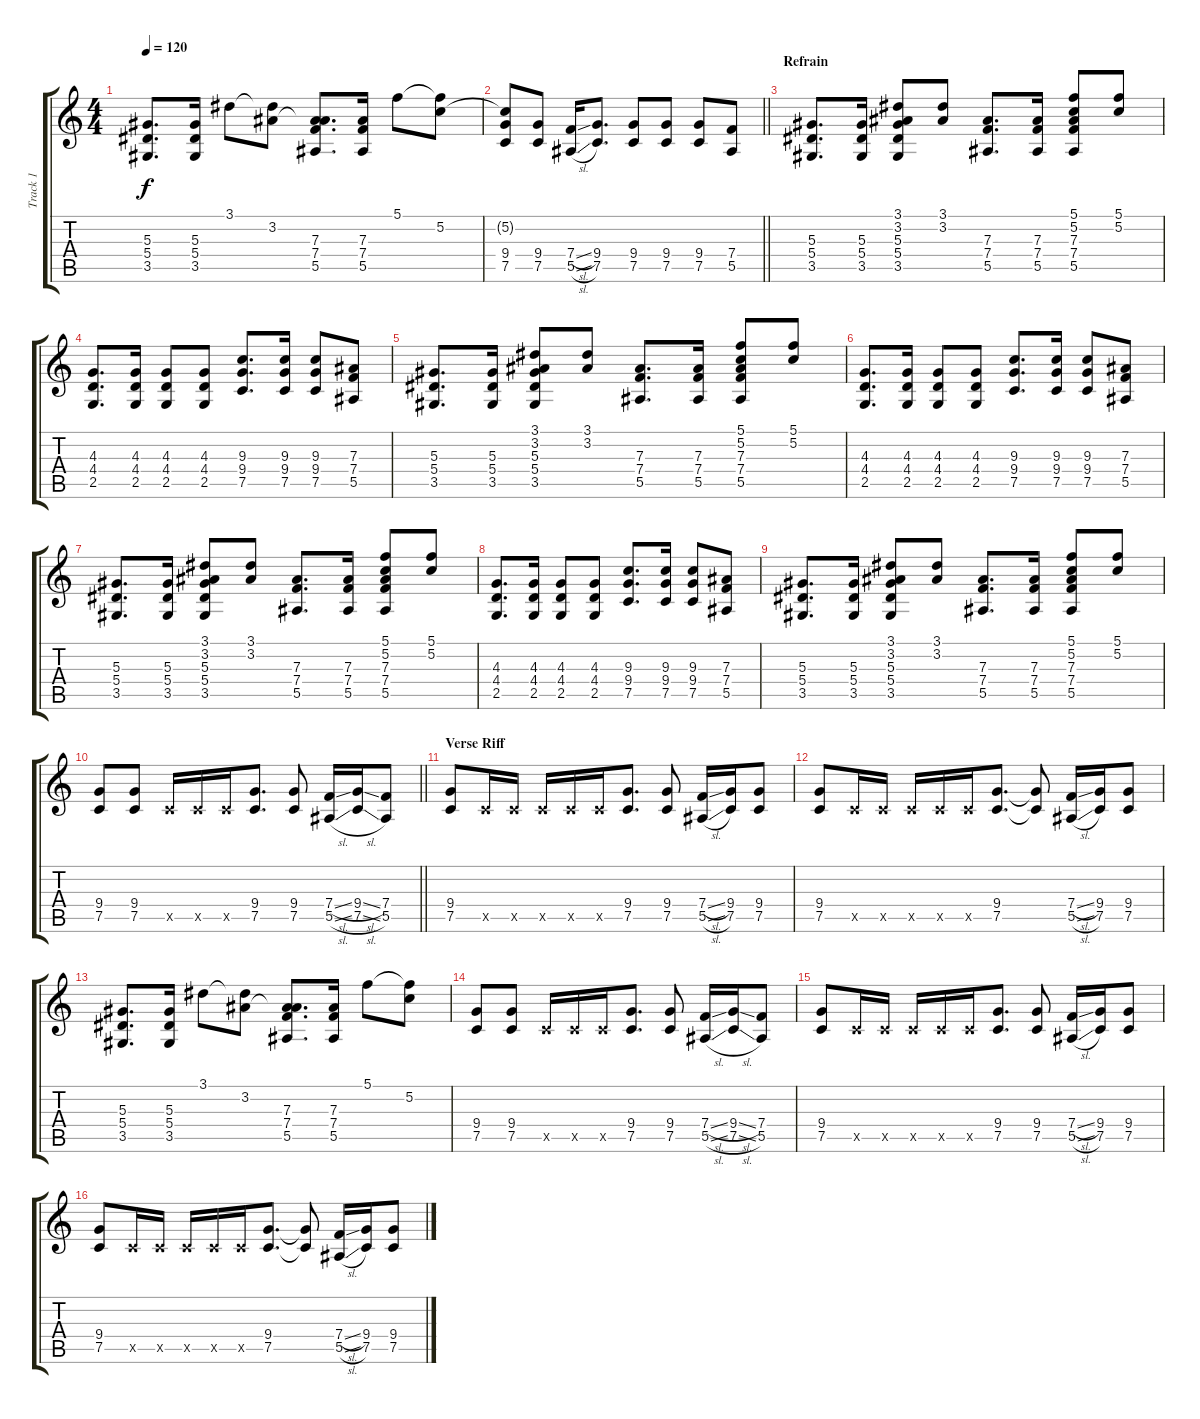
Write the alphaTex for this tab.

\track ("Track 1" "Track 1") {instrument distortionguitar}
\staff {score tabs}
\tuning (C4 G3 Eb3 Bb2 F2 C2) {hide}
\ts (4 4)
\tempo 120
\clef g2
\ks c
(5.3 5.4 3.5).8{d dy f} (5.3 5.4 3.5).16 3.1.8 (3.1{t} 3.2).8 (3.2{t} 7.3 7.4 5.5).8{d} (7.3 7.4 5.5).16 5.1.8 (5.1{t} 5.2).8 |
\barLineRight lightlight
(5.2{t} 9.4 7.5).8 (9.4 7.5).8 (7.4{sl} 5.5{sl}).16 (9.4 7.5).8{d} (9.4 7.5).8 (9.4 7.5).8 (9.4 7.5).8 (7.4 5.5).8 |
\section ("" "Refrain")
(5.3 5.4 3.5).8{d} (5.3 5.4 3.5).16 (3.1 3.2 5.3 5.4 3.5).8 (3.1 3.2).8 (7.3 7.4 5.5).8{d} (7.3 7.4 5.5).16 (5.1 5.2 7.3 7.4 5.5).8 (5.1 5.2).8 |
(4.3 4.4 2.5).8{d} (4.3 4.4 2.5).16 (4.3 4.4 2.5).8 (4.3 4.4 2.5).8 (9.3 9.4 7.5).8{d} (9.3 9.4 7.5).16 (9.3 9.4 7.5).8 (7.3 7.4 5.5).8 |
(5.3 5.4 3.5).8{d} (5.3 5.4 3.5).16 (3.1 3.2 5.3 5.4 3.5).8 (3.1 3.2).8 (7.3 7.4 5.5).8{d} (7.3 7.4 5.5).16 (5.1 5.2 7.3 7.4 5.5).8 (5.1 5.2).8 |
(4.3 4.4 2.5).8{d} (4.3 4.4 2.5).16 (4.3 4.4 2.5).8 (4.3 4.4 2.5).8 (9.3 9.4 7.5).8{d} (9.3 9.4 7.5).16 (9.3 9.4 7.5).8 (7.3 7.4 5.5).8 |
(5.3 5.4 3.5).8{d} (5.3 5.4 3.5).16 (3.1 3.2 5.3 5.4 3.5).8 (3.1 3.2).8 (7.3 7.4 5.5).8{d} (7.3 7.4 5.5).16 (5.1 5.2 7.3 7.4 5.5).8 (5.1 5.2).8 |
(4.3 4.4 2.5).8{d} (4.3 4.4 2.5).16 (4.3 4.4 2.5).8 (4.3 4.4 2.5).8 (9.3 9.4 7.5).8{d} (9.3 9.4 7.5).16 (9.3 9.4 7.5).8 (7.3 7.4 5.5).8 |
(5.3 5.4 3.5).8{d} (5.3 5.4 3.5).16 (3.1 3.2 5.3 5.4 3.5).8 (3.1 3.2).8 (7.3 7.4 5.5).8{d} (7.3 7.4 5.5).16 (5.1 5.2 7.3 7.4 5.5).8 (5.1 5.2).8 |
\barLineRight lightlight
(9.4 7.5).8 (9.4 7.5).8 7.5{x}.16 7.5{x}.16 7.5{x}.16 (9.4 7.5).8{d} (9.4 7.5).8 (7.4{sl} 5.5{sl}).16 (9.4{sl} 7.5{sl}).16 (7.4 5.5).8 |
\section ("" "Verse Riff")
(9.4 7.5).8 7.5{x}.16 7.5{x}.16 7.5{x}.16 7.5{x}.16 7.5{x}.16 (9.4 7.5).8{d} (9.4 7.5).8 (7.4{sl} 5.5{sl}).16 (9.4 7.5).16 (9.4 7.5).8 |
(9.4 7.5).8 7.5{x}.16 7.5{x}.16 7.5{x}.16 7.5{x}.16 7.5{x}.16 (9.4 7.5).8{d} (9.4{t} 7.5{t}).8 (7.4{sl} 5.5{sl}).16 (9.4 7.5).16 (9.4 7.5).8 |
(5.3 5.4 3.5).8{d} (5.3 5.4 3.5).16 3.1.8 (3.1{t} 3.2).8 (3.2{t} 7.3 7.4 5.5).8{d} (7.3 7.4 5.5).16 5.1.8 (5.1{t} 5.2).8 |
(9.4 7.5).8 (9.4 7.5).8 7.5{x}.16 7.5{x}.16 7.5{x}.16 (9.4 7.5).8{d} (9.4 7.5).8 (7.4{sl} 5.5{sl}).16 (9.4{sl} 7.5{sl}).16 (7.4 5.5).8 |
(9.4 7.5).8 7.5{x}.16 7.5{x}.16 7.5{x}.16 7.5{x}.16 7.5{x}.16 (9.4 7.5).8{d} (9.4 7.5).8 (7.4{sl} 5.5{sl}).16 (9.4 7.5).16 (9.4 7.5).8 |
(9.4 7.5).8 7.5{x}.16 7.5{x}.16 7.5{x}.16 7.5{x}.16 7.5{x}.16 (9.4 7.5).8{d} (9.4{t} 7.5{t}).8 (7.4{sl} 5.5{sl}).16 (9.4 7.5).16 (9.4 7.5).8
